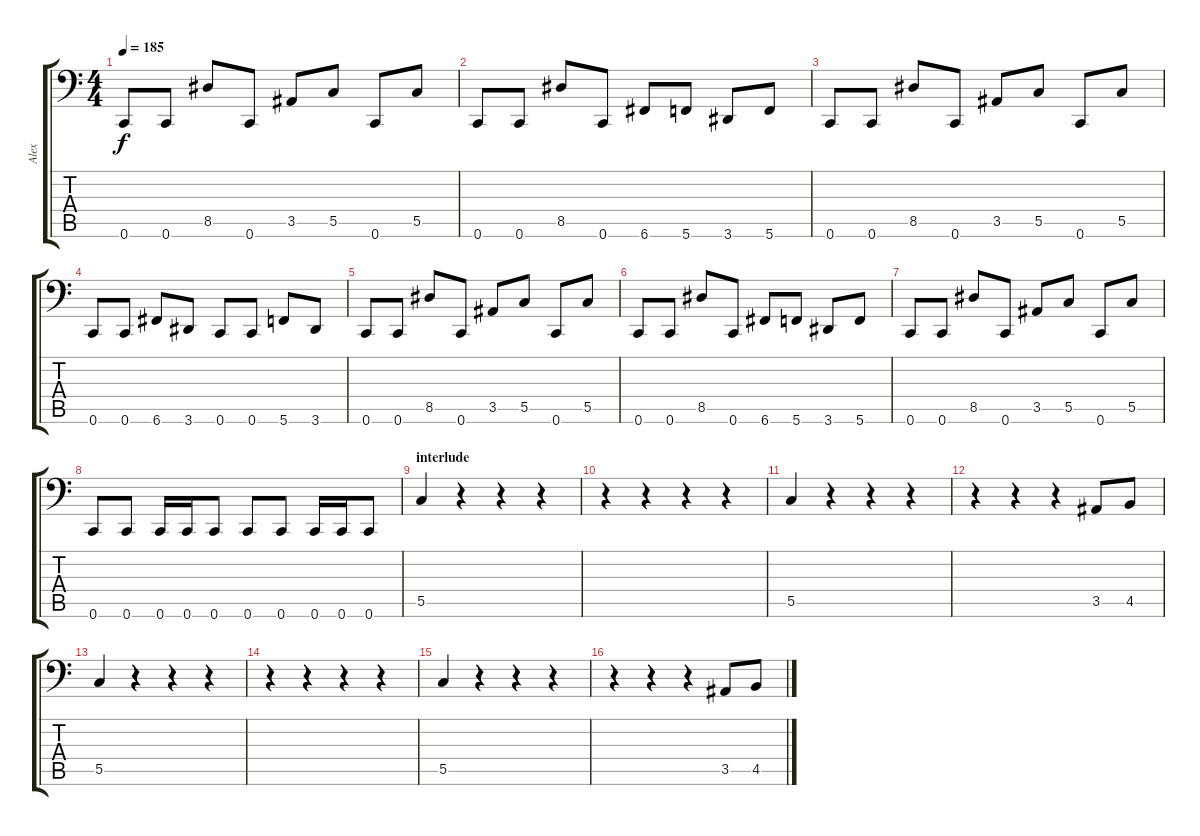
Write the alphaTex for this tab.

\track ("Alex" "Alex") {instrument slapbass1}
\staff {score tabs}
\tuning (D3 A2 F2 C2 G1 C1) {hide}
\ts (4 4)
\tempo 185
\clef f4
\ks c
0.6.8{dy f} 0.6.8 8.5.8 0.6.8 3.5.8 5.5.8 0.6.8 5.5.8 |
0.6.8 0.6.8 8.5.8 0.6.8 6.6.8 5.6.8 3.6.8 5.6.8 |
0.6.8 0.6.8 8.5.8 0.6.8 3.5.8 5.5.8 0.6.8 5.5.8 |
0.6.8 0.6.8 6.6.8 3.6.8 0.6.8 0.6.8 5.6.8 3.6.8 |
0.6.8 0.6.8 8.5.8 0.6.8 3.5.8 5.5.8 0.6.8 5.5.8 |
0.6.8 0.6.8 8.5.8 0.6.8 6.6.8 5.6.8 3.6.8 5.6.8 |
0.6.8 0.6.8 8.5.8 0.6.8 3.5.8 5.5.8 0.6.8 5.5.8 |
0.6.8 0.6.8 0.6.16 0.6.16 0.6.8 0.6.8 0.6.8 0.6.16 0.6.16 0.6.8 |
\section ("" "interlude")
5.5.4 r.4 r.4 r.4 |
r.4 r.4 r.4 r.4 |
5.5.4 r.4 r.4 r.4 |
r.4 r.4 r.4 3.5.8 4.5.8 |
5.5.4 r.4 r.4 r.4 |
r.4 r.4 r.4 r.4 |
5.5.4 r.4 r.4 r.4 |
r.4 r.4 r.4 3.5.8 4.5.8
